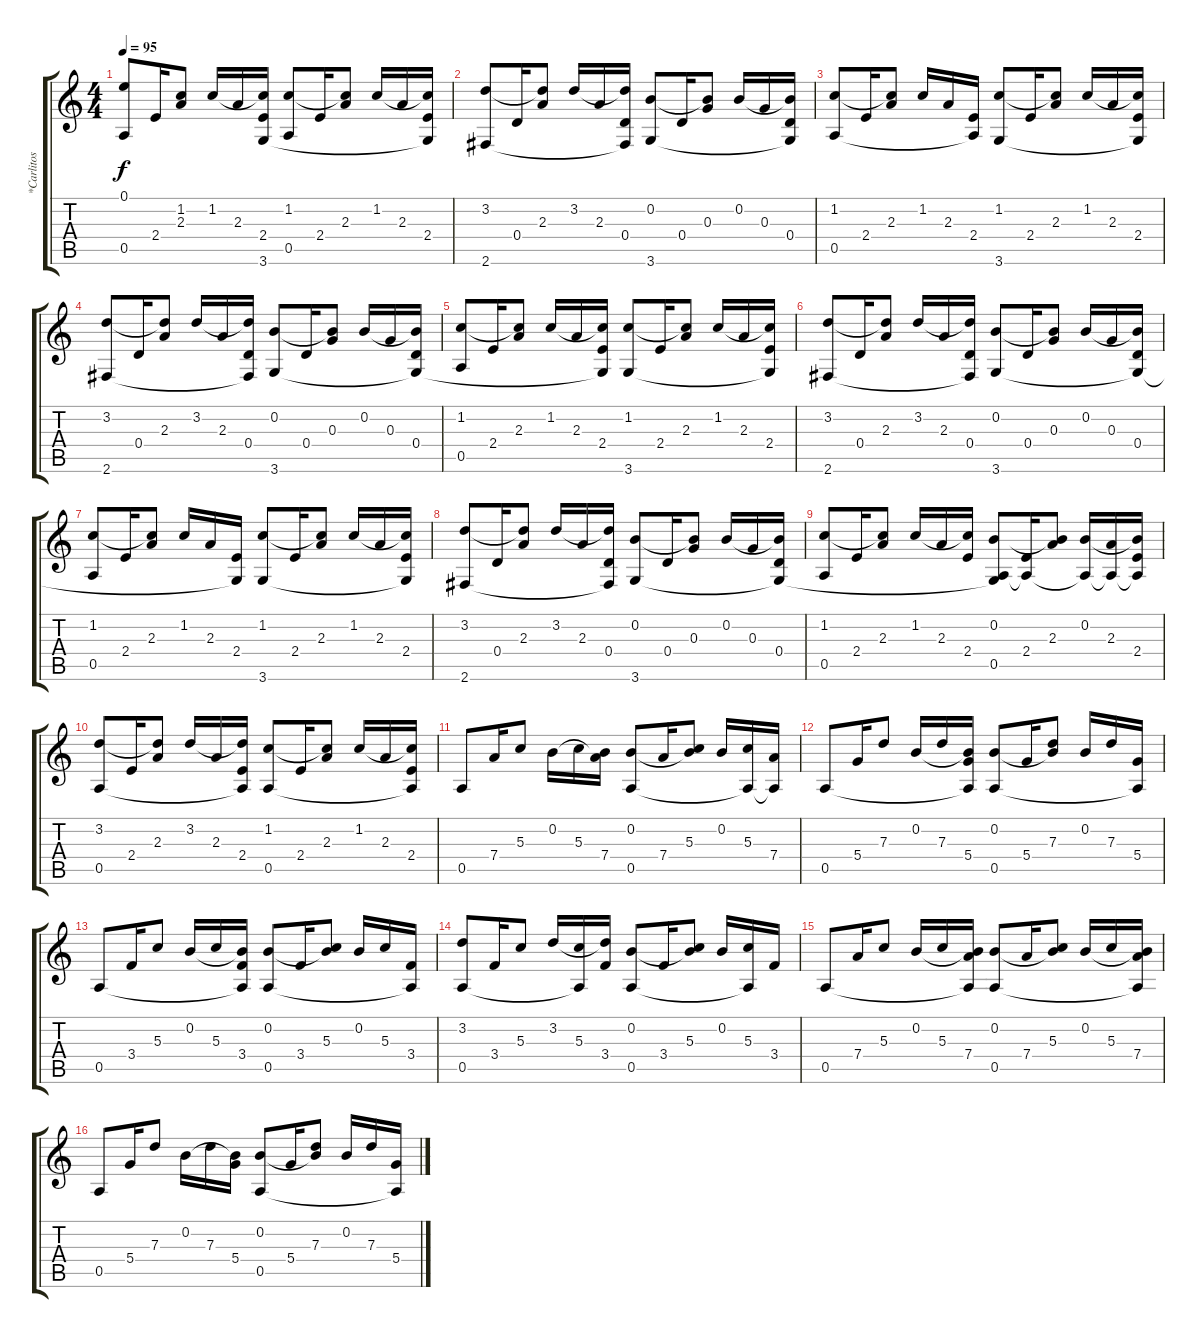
\track ("*Carlitos" "*Carlitos") {instrument acousticguitarsteel}
\staff {score tabs}
\tuning (E4 B3 G3 D3 A2 E2) {hide}
\ts (4 4)
\tempo 95
\clef g2
\ks c
(0.1 0.5).8{dy f} 2.4.16 (1.2{t} 2.3).8 1.2.16 2.3.16 (1.2{t} 2.4 3.6{t}).16 (1.2 0.5).8 2.4.16 (1.2{t} 2.3).8 1.2.16 2.3.16 (1.2{t} 2.4 3.6{t}).16 |
(3.2 2.6).8 0.4.16 (3.2{t} 2.3).8 3.2.16 2.3.16 (3.2{t} 0.4 2.6{t}).16 (0.2 3.6).8 0.4.16 (0.2{t} 0.3).8 0.2.16 0.3.16 (0.2{t} 0.4 3.6{t}).16 |
(1.2 0.5).8 2.4.16 (1.2{t} 2.3).8 1.2.16 2.3.16 (2.4 0.5{t}).16 (1.2 3.6).8 2.4.16 (1.2{t} 2.3).8 1.2.16 2.3.16 (1.2{t} 2.4 3.6{t}).16 |
(3.2 2.6).8 0.4.16 (3.2{t} 2.3).8 3.2.16 2.3.16 (3.2{t} 0.4 2.6{t}).16 (0.2 3.6).8 0.4.16 (0.2{t} 0.3).8 0.2.16 0.3.16 (0.2{t} 0.4 3.6{t}).16 |
(1.2 0.5).8 2.4.16 (1.2{t} 2.3).8 1.2.16 2.3.16 (1.2{t} 2.4 3.6{t}).16 (1.2 3.6).8 2.4.16 (1.2{t} 2.3).8 1.2.16 2.3.16 (1.2{t} 2.4 3.6{t}).16 |
(3.2 2.6).8 0.4.16 (3.2{t} 2.3).8 3.2.16 2.3.16 (3.2{t} 0.4 2.6{t}).16 (0.2 3.6).8 0.4.16 (0.2{t} 0.3).8 0.2.16 0.3.16 (0.2{t} 0.4 3.6{t}).16 |
(1.2 0.5).8 2.4.16 (1.2{t} 2.3).8 1.2.16 2.3.16 (2.4 3.6{t}).16 (1.2 3.6).8 2.4.16 (1.2{t} 2.3).8 1.2.16 2.3.16 (1.2{t} 2.4 3.6{t}).16 |
(3.2 2.6).8 0.4.16 (3.2{t} 2.3).8 3.2.16 2.3.16 (3.2{t} 0.4 2.6{t}).16 (0.2 3.6).8 0.4.16 (0.2{t} 0.3).8 0.2.16 0.3.16 (0.2{t} 0.4 3.6{t}).16 |
(1.2 0.5).8 2.4.16 (1.2{t} 2.3).8 1.2.16 2.3.16 (1.2{t} 2.4).16 (0.2 0.5 3.6{t}).8 (2.4 0.5{t}).16 (0.2{t} 2.3).8 (0.2 0.5{t}).16 (2.3 0.5{t}).16 (0.2{t} 2.4 0.5{t}).16 |
(3.2 0.5).8 2.4.16 (3.2{t} 2.3).8 3.2.16 2.3.16 (3.2{t} 2.4 0.5{t}).16 (1.2 0.5).8 2.4.16 (1.2{t} 2.3).8 1.2.16 2.3.16 (1.2{t} 2.4 0.5{t}).16 |
0.5.8 7.4.16 5.3.8 0.2.16 5.3.16 (0.2{t} 7.4).16 (0.2 0.5).8 7.4.16 (0.2{t} 5.3).8 0.2.16 (5.3 0.5{t}).16 (7.4 0.5{t}).16 |
0.5.8 5.4.16 7.3.8 0.2.16 7.3.16 (0.2{t} 5.4 0.5{t}).16 (0.2 0.5).8 5.4.16 (0.2{t} 7.3).8 0.2.16 7.3.16 (5.4 0.5{t}).16 |
0.5.8 3.4.16 5.3.8 0.2.16 5.3.16 (0.2{t} 3.4 0.5{t}).16 (0.2 0.5).8 3.4.16 (0.2{t} 5.3).8 0.2.16 5.3.16 (3.4 0.5{t}).16 |
(3.2 0.5).8 3.4.16 5.3.8 3.2.16 (5.3 0.5{t}).16 (3.2{t} 3.4).16 (0.2 0.5).8 3.4.16 (0.2{t} 5.3).8 0.2.16 (5.3 0.5{t}).16 3.4.16 |
0.5.8 7.4.16 5.3.8 0.2.16 5.3.16 (0.2{t} 7.4 0.5{t}).16 (0.2 0.5).8 7.4.16 (0.2{t} 5.3).8 0.2.16 5.3.16 (0.2{t} 7.4 0.5{t}).16 |
0.5.8 5.4.16 7.3.8 0.2.16 7.3.16 (0.2{t} 5.4).16 (0.2 0.5).8 5.4.16 (0.2{t} 7.3).8 0.2.16 7.3.16 (5.4 0.5{t}).16
